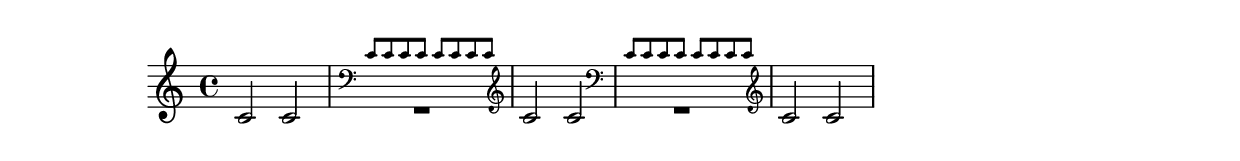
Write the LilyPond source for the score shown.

\version "2.16.0"

instrument = \relative c' {
  \repeat unfold 40 { c8 }
}
\addQuote "instrQuote" \instrument

Solo = \relative c' { 
  c2 c |
  
  % Change the break-align-orders of the score so that cue-clef comes after bar-line
  \override Score.BarLine #'space-alist #'cue-clef = #'(minimum-space . 1.0)
  \override Score.BreakAlignment #'break-align-orders  =
    ##(( ;; end-of-line:
         left-edge cue-end-clef ambitus breathing-sign clef staff-bar
         key-cancellation key-signature time-signature cue-clef custos)
       ( ;; unbroken
         left-edge cue-end-clef ambitus breathing-sign clef staff-bar
         key-cancellation key-signature time-signature cue-clef custos)
       ( ;; begin of line
         left-edge ambitus breathing-sign clef key-cancellation
         key-signature staff-bar time-signature cue-clef custos))

  \cueDuringWithClef #"instrQuote" #UP #"bass" { R1 }
  c2 c2 |
  
  % Revert back to default
  \revert Score.BarLine #'(space-alist cue-clef)
  \revert Score.BreakAlignment #'break-align-orders
  \cueDuringWithClef #"instrQuote" #UP #"bass" { R1 }
  c2 c2 |
}

\score {
  <<
    \new Staff \Solo
  >>
}
